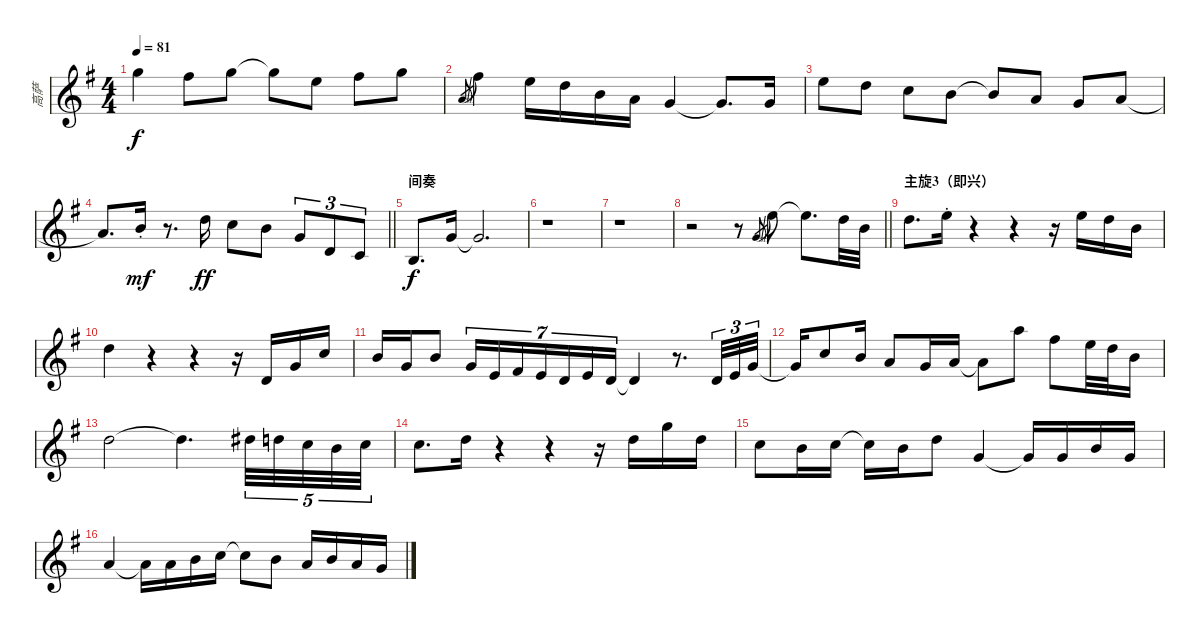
\track ("高萨" "高萨") {instrument altosax}
\staff {score}
\tuning (E4 B3 G3 D3 A2 E2) {hide}
\ts (4 4)
\tempo 81
\clef g2
\ks g
15.1.4{dy f} 14.1.8 15.1.8 15.1{t}.8 12.1.8 14.1.8 15.1.8 |
5.1{sl}.8{gr} 14.1.4 12.1.16 10.1.16 12.2.16 10.2.16 12.3.4 12.3{t}.8{d} 12.3.16 |
12.1.8 10.1.8 8.1.8 7.1.8 7.1{t}.8 5.1.8 3.1.8 5.1.8 |
\barLineRight lightlight
5.1{t}.8{d} 7.1{st}.16{dy mf} r.8{d} 10.1.16{dy ff} 8.1.8 7.1.8 8.2.8{tu (3 2)} 7.3.8{tu (3 2)} 5.3.8{tu (3 2)} |
\section ("" "间奏")
4.3.8{d dy f} 3.1.16 3.1{t}.2{d} |
r.1 |
r.1 |
\barLineRight lightlight
r.2 r.8 3.1{sl}.8{gr} 12.1.8 12.1{t}.8{d} 10.1.32 7.1.32 |
\section ("" "主旋3（即兴）")
10.1.8{d} 12.1{st}.16 r.4 r.4 r.16 12.1.16 10.1.16 12.2.16 |
10.1.4 r.4 r.4 r.16 12.4.16 12.3.16 13.2.16 |
12.2.16 12.3.16 12.2.8 12.3.16{tu (7 4)} 9.3.16{tu (7 4)} 11.3.16{tu (7 4)} 9.3.16{tu (7 4)} 7.3.16{tu (7 4)} 9.3.16{tu (7 4)} 7.3.16{tu (7 4)} 7.3{t}.4 r.8{d} 7.3.32{tu (3 2)} 0.1.32{tu (3 2)} 8.2.32{tu (3 2)} |
8.2{t}.16 8.1.8 7.1.16 5.1.8 3.1.16 5.1.16 5.1{t}.8 17.1.8 14.1.8 17.2.32 15.2.32 16.3.16 |
15.2.2 15.2{t}.4{d} 16.2.32{tu (5 4)} 15.2.32{tu (5 4)} 17.3.32{tu (5 4)} 16.3.32{tu (5 4)} 17.3.32{tu (5 4)} |
17.3.8{d} 15.2.16 r.4 r.4 r.16 15.2.16 15.1.16 15.2.16 |
13.2.8 12.2.16 13.2.16 13.2{t}.16 12.2.16 10.1.8 12.3.4 12.3{t}.16 12.3.16 12.2.16 12.3.16 |
10.2.4 10.2{t}.16 10.2.16 7.1.16 8.1.16 8.1{t}.8 7.1.8 5.1.16 7.1.16 5.1.16 3.1.16
